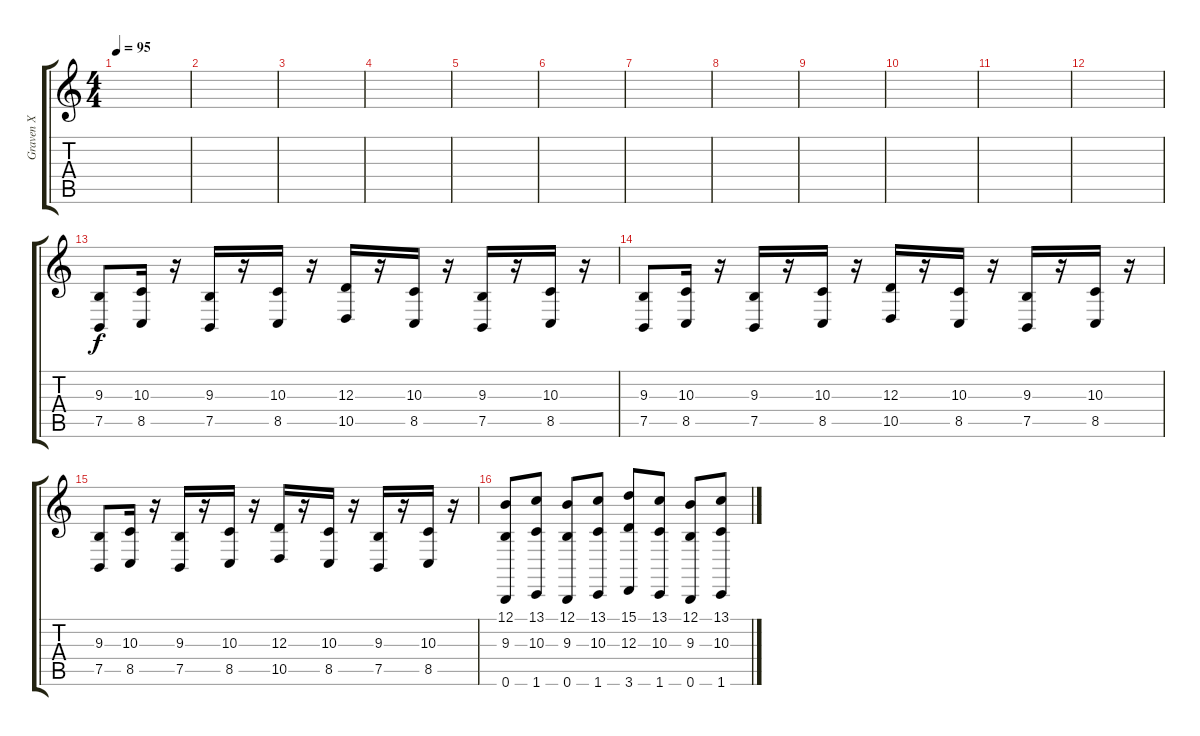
\track ("Graven X" "Graven X") {instrument stringensemble1}
\staff {score tabs}
\tuning (B3 Gb3 D3 A2 E2 B1) {hide}
\ts (4 4)
\tempo 95
\clef g2
\ks c
|
|
|
|
|
|
|
|
|
|
|
|
(9.3 7.5).8{volume 9} (10.3 8.5).16 r.16 (9.3 7.5).16 r.16 (10.3 8.5).16 r.16 (12.3 10.5).16 r.16 (10.3 8.5).16 r.16 (9.3 7.5).16 r.16 (10.3 8.5).16 r.16 |
(9.3 7.5).8{volume 11} (10.3 8.5).16 r.16 (9.3 7.5).16 r.16 (10.3 8.5).16 r.16 (12.3 10.5).16 r.16 (10.3 8.5).16 r.16 (9.3 7.5).16 r.16 (10.3 8.5).16 r.16 |
(9.3 7.5).8{volume 13} (10.3 8.5).16 r.16 (9.3 7.5).16 r.16 (10.3 8.5).16 r.16 (12.3 10.5).16 r.16 (10.3 8.5).16 r.16 (9.3 7.5).16 r.16 (10.3 8.5).16 r.16 |
(12.1 9.3 0.6).8{volume 16} (13.1 10.3 1.6).8 (12.1 9.3 0.6).8 (13.1 10.3 1.6).8 (15.1 12.3 3.6).8 (13.1 10.3 1.6).8 (12.1 9.3 0.6).8 (13.1 10.3 1.6).8
